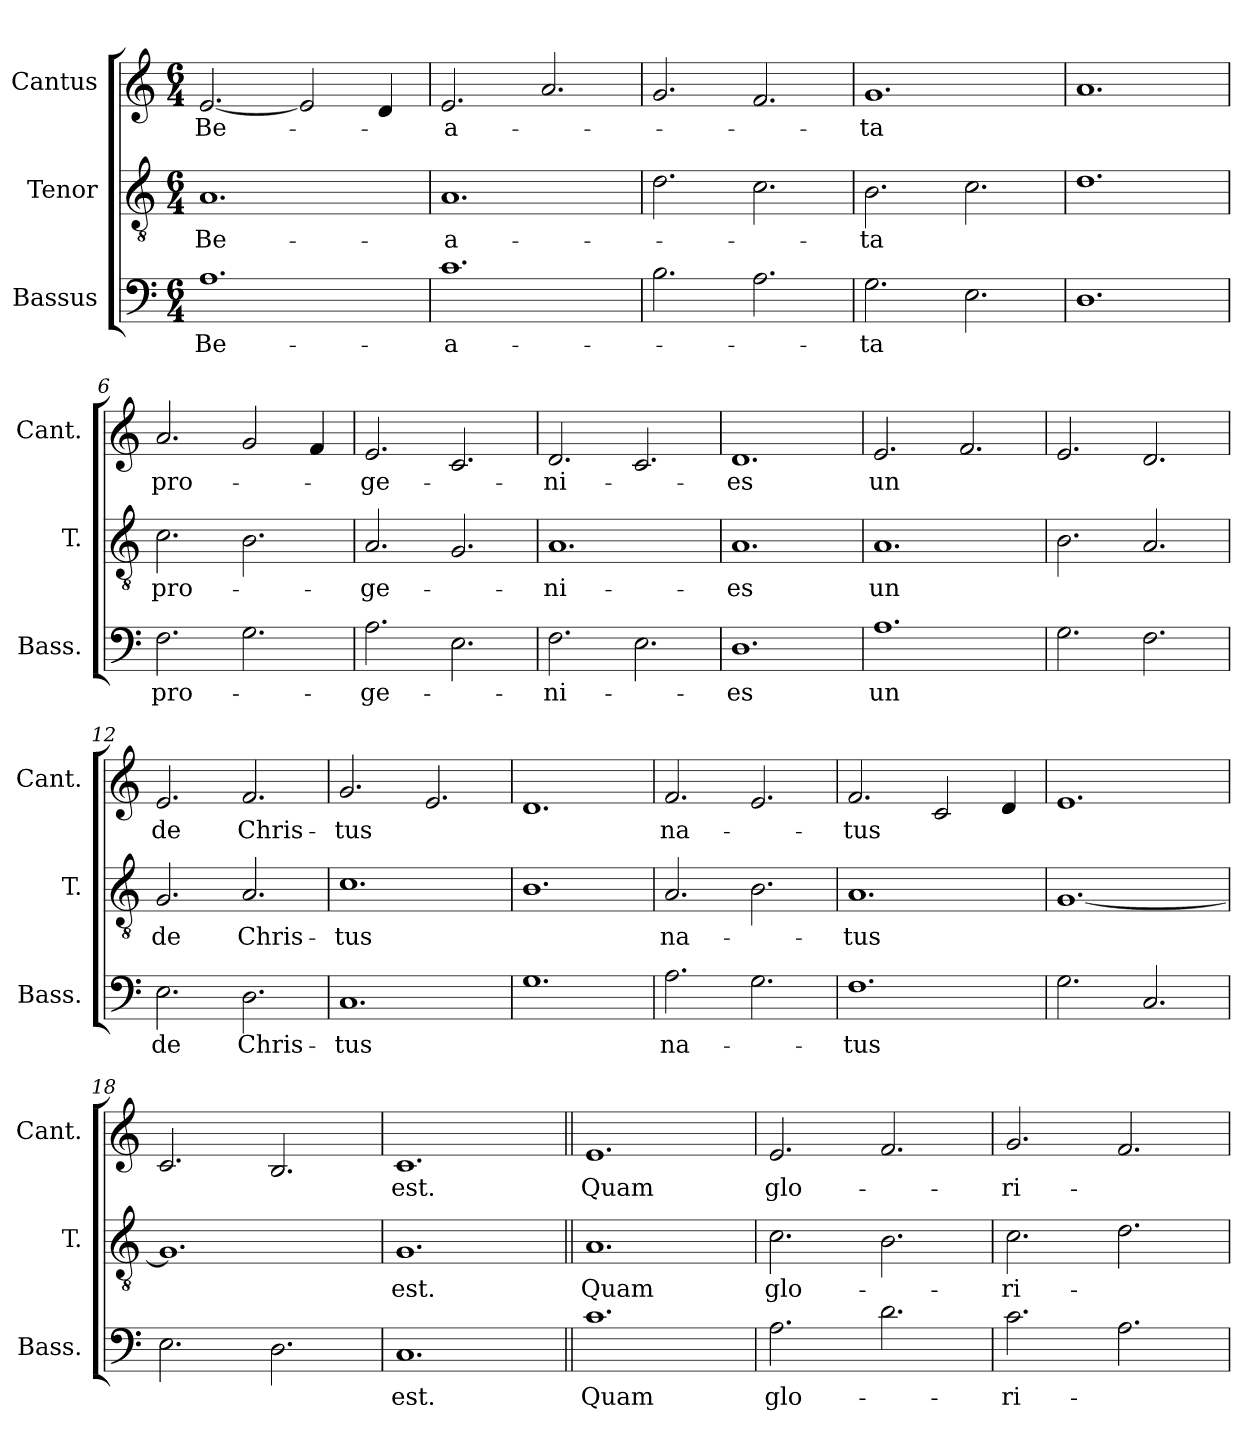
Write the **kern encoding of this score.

**kern	**text	**kern	**text	**kern	**text
*part3	*part3	*part2	*part2	*part1	*part1
*staff3	*staff3	*staff2	*staff2	*staff1	*staff1
*I"Bassus	*	*I"Tenor	*	*I"Cantus	*
*I'Bass.	*	*I'T.	*	*I'Cant.	*
!!LO:PB:g=z
*clefF4	*	*clefGv2	*	*clefG2	*
*	*	*ITrd7c12	*	*	*
*k[]	*	*k[]	*	*k[]	*
*C:	*	*C:	*	*C:	*
*M6/4	*	*M6/4	*	*M6/4	*
=1	=1	=1	=1	=1	=1
!	!LO:LY:b:color=#000000	!	!	!	!
!	!	!	!LO:LY:b:color=#000000	!	!
!	!	!	!	!	!LO:LY:b:color=#000000
1.Ai	Be-	1.AAi	Be-	[2.ei/	Be-
.	.	.	.	2ei/]	.
.	.	.	.	4di/	.
=2	=2	=2	=2	=2	=2
!	!LO:LY:b:color=#000000	!	!	!	!
!	!	!	!LO:LY:b:color=#000000	!	!
!	!	!	!	!	!LO:LY:b:color=#000000
1.ci	-a-	1.AAi	-a-	2.ei/	-a-
.	.	.	.	2.ai/	.
=3	=3	=3	=3	=3	=3
2.Bi\	.	2.Di\	.	2.gi/	.
2.Ai\	.	2.Ci\	.	2.fi/	.
=4	=4	=4	=4	=4	=4
!	!LO:LY:b:color=#000000	!	!	!	!
!	!	!	!LO:LY:b:color=#000000	!	!
!	!	!	!	!	!LO:LY:b:color=#000000
2.Gi\	-ta	2.BBi\	-ta	1.gi	-ta
2.Ei\	.	2.Ci\	.	.	.
=5	=5	=5	=5	=5	=5
1.Di	.	1.Di	.	1.ai	.
=6	=6	=6	=6	=6	=6
!	!LO:LY:b:color=#000000	!	!	!	!
!	!	!	!LO:LY:b:color=#000000	!	!
!	!	!	!	!	!LO:LY:b:color=#000000
2.Fi\	pro-	2.Ci\	pro-	2.ai/	pro-
2.Gi\	.	2.BBi\	.	2gi/	.
.	.	.	.	4fi/	.
!!LO:LB:g=z
=7	=7	=7	=7	=7	=7
!	!LO:LY:b:color=#000000	!	!	!	!
!	!	!	!LO:LY:b:color=#000000	!	!
!	!	!	!	!	!LO:LY:b:color=#000000
2.Ai\	-ge-	2.AAi/	-ge-	2.ei/	-ge-
2.Ei\	.	2.GGi/	.	2.ci/	.
=8	=8	=8	=8	=8	=8
!	!LO:LY:b:color=#000000	!	!	!	!
!	!	!	!LO:LY:b:color=#000000	!	!
!	!	!	!	!	!LO:LY:b:color=#000000
2.Fi\	-ni-	1.AAi	-ni-	2.di/	-ni-
2.Ei\	.	.	.	2.ci/	.
=9	=9	=9	=9	=9	=9
!	!LO:LY:b:color=#000000	!	!	!	!
!	!	!	!LO:LY:b:color=#000000	!	!
!	!	!	!	!	!LO:LY:b:color=#000000
1.Di	-es	1.AAi	-es	1.di	-es
=10	=10	=10	=10	=10	=10
!	!LO:LY:b:color=#000000	!	!	!	!
!	!	!	!LO:LY:b:color=#000000	!	!
!	!	!	!	!	!LO:LY:b:color=#000000
1.Ai	un	1.AAi	un	2.ei/	un
.	.	.	.	2.fi/	.
=11	=11	=11	=11	=11	=11
2.Gi\	.	2.BBi\	.	2.ei/	.
2.Fi\	.	2.AAi/	.	2.di/	.
=12	=12	=12	=12	=12	=12
!	!LO:LY:b:color=#000000	!	!	!	!
!	!	!	!LO:LY:b:color=#000000	!	!
!	!	!	!	!	!LO:LY:b:color=#000000
2.Ei\	de	2.GGi/	de	2.ei/	de
!	!LO:LY:b:color=#000000	!	!	!	!
!	!	!	!LO:LY:b:color=#000000	!	!
!	!	!	!	!	!LO:LY:b:color=#000000
2.Di\	Chris-	2.AAi/	Chris-	2.fi/	Chris-
!!LO:LB:g=z
=13	=13	=13	=13	=13	=13
!	!LO:LY:b:color=#000000	!	!	!	!
!	!	!	!LO:LY:b:color=#000000	!	!
!	!	!	!	!	!LO:LY:b:color=#000000
1.Ci	-tus	1.Ci	-tus	2.gi/	-tus
.	.	.	.	2.ei/	.
=14	=14	=14	=14	=14	=14
1.Gi	.	1.BBi	.	1.di	.
=15	=15	=15	=15	=15	=15
!	!LO:LY:b:color=#000000	!	!	!	!
!	!	!	!LO:LY:b:color=#000000	!	!
!	!	!	!	!	!LO:LY:b:color=#000000
2.Ai\	na-	2.AAi/	na-	2.fi/	na-
2.Gi\	.	2.BBi\	.	2.ei/	.
=16	=16	=16	=16	=16	=16
!	!LO:LY:b:color=#000000	!	!	!	!
!	!	!	!LO:LY:b:color=#000000	!	!
!	!	!	!	!	!LO:LY:b:color=#000000
1.Fi	-tus	1.AAi	-tus	2.fi/	-tus
.	.	.	.	2ci/	.
.	.	.	.	4di/	.
=17	=17	=17	=17	=17	=17
2.Gi\	.	[1.GGi	.	1.ei	.
2.Ci/	.	.	.	.	.
=18	=18	=18	=18	=18	=18
2.Ei\	.	1.GGi]	.	2.ci/	.
2.Di\	.	.	.	2.Bi/	.
=19	=19	=19	=19	=19	=19
!	!LO:LY:b:color=#000000	!	!	!	!
!	!	!	!LO:LY:b:color=#000000	!	!
!	!	!	!	!	!LO:LY:b:color=#000000
1.Ci	est.	1.GGi	est.	1.ci	est.
!!LO:LB:g=z
=20||	=20||	=20||	=20||	=20||	=20||
!	!LO:LY:b:color=#000000	!	!	!	!
!	!	!	!LO:LY:b:color=#000000	!	!
!	!	!	!	!	!LO:LY:b:color=#000000
1.ci	Quam	1.AAi	Quam	1.ei	Quam
=21	=21	=21	=21	=21	=21
!	!LO:LY:b:color=#000000	!	!	!	!
!	!	!	!LO:LY:b:color=#000000	!	!
!	!	!	!	!	!LO:LY:b:color=#000000
2.Ai\	glo-	2.Ci\	glo-	2.ei/	glo-
2.di\	.	2.BBi\	.	2.fi/	.
=22	=22	=22	=22	=22	=22
!	!LO:LY:b:color=#000000	!	!	!	!
!	!	!	!LO:LY:b:color=#000000	!	!
!	!	!	!	!	!LO:LY:b:color=#000000
2.ci\	-ri-	2.Ci\	-ri-	2.gi/	-ri-
2.Ai\	.	2.Di\	.	2.fi/	.
=	=	=	=	=	=
*-	*-	*-	*-	*-	*-
